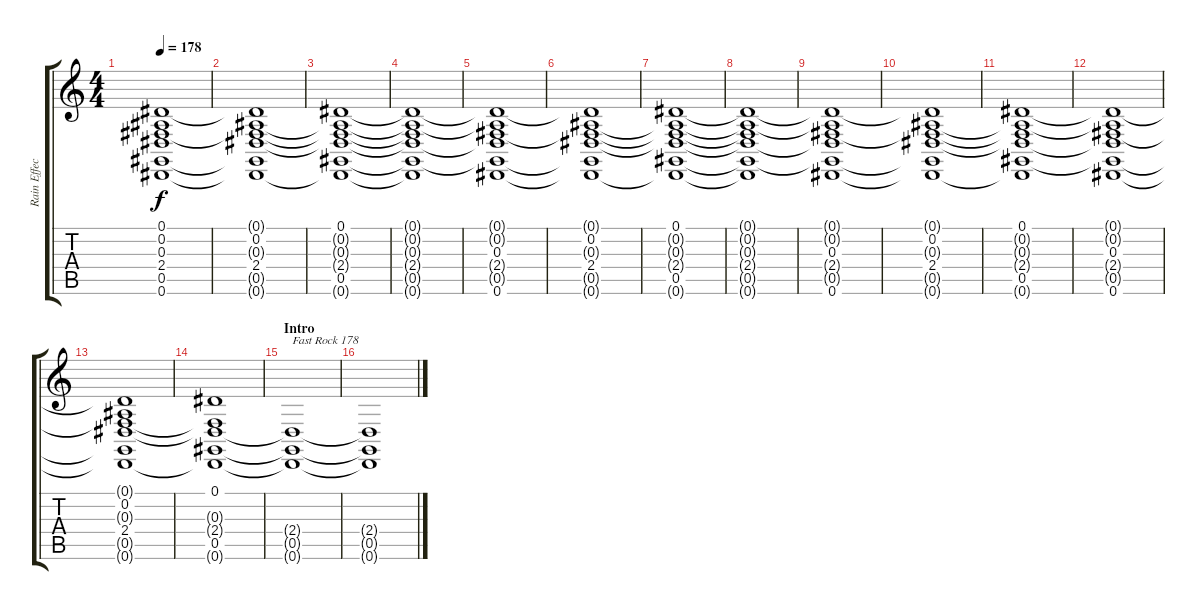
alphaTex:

\track ("Rain Effect II" "Rain Effec") {instrument seashore}
\staff {score tabs}
\tuning (Eb4 Bb3 Gb3 Db3 Ab2 Eb2) {hide}
\ts (4 4)
\tempo 178
\clef g2
\ks c
(0.1{t} 0.2{t} 0.3 2.4{t} 0.5{t} 0.6).1{dy f} |
(0.1{t} 0.2 0.3{t} 2.4 0.5{t} 0.6{t}).1 |
(0.1 0.2{t} 0.3{t} 2.4{t} 0.5 0.6{t}).1 |
(0.1{t} 0.2{t} 0.3{t} 2.4{t} 0.5{t} 0.6{t}).1 |
(0.1{t} 0.2{t} 0.3 2.4{t} 0.5{t} 0.6).1 |
(0.1{t} 0.2 0.3{t} 2.4 0.5{t} 0.6{t}).1 |
(0.1 0.2{t} 0.3{t} 2.4{t} 0.5 0.6{t}).1 |
(0.1{t} 0.2{t} 0.3{t} 2.4{t} 0.5{t} 0.6{t}).1 |
(0.1{t} 0.2{t} 0.3 2.4{t} 0.5{t} 0.6).1 |
(0.1{t} 0.2 0.3{t} 2.4 0.5{t} 0.6{t}).1 |
(0.1 0.2{t} 0.3{t} 2.4{t} 0.5 0.6{t}).1 |
(0.1{t} 0.2{t} 0.3 2.4{t} 0.5{t} 0.6).1 |
(0.1{t} 0.2 0.3{t} 2.4 0.5{t} 0.6{t}).1 |
(0.1 0.3{t} 2.4{t} 0.5 0.6{t}).1 |
\section ("" "Intro")
(2.4{t} 0.5{t} 0.6{t}).1{txt "Fast Rock 178"} |
(2.4{t} 0.5{t} 0.6{t}).1
